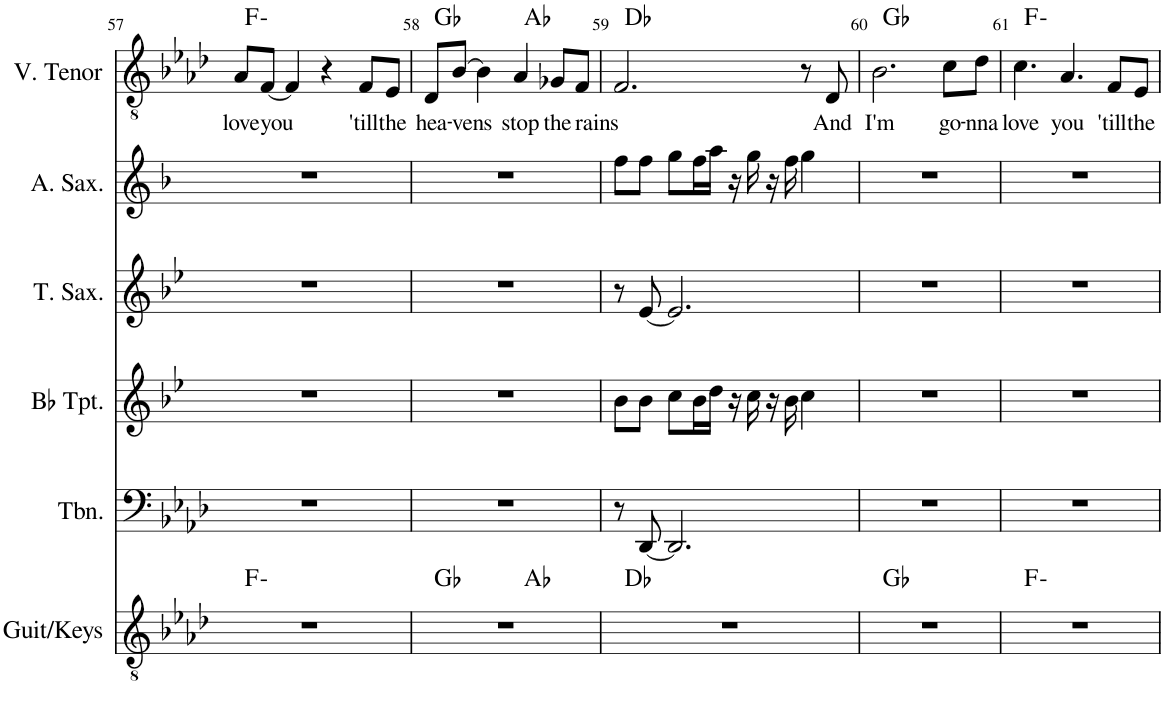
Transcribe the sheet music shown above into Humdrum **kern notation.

**kern	**harte	**kern	**kern	**kern	**kern	**kern	**text	**harte
*part6	*part6	*part5	*part4	*part3	*part2	*part1	*part1	*part1
*staff6	*	*staff5	*staff4	*staff3	*staff2	*staff1	*staff1	*
*I"Guit/Keys	*	*I"Trombone	*I"Bb Trumpet	*I"Tenor Saxophone	*I"Alto Saxophone	*I"V. Tenor	*	*
*I'Guit/Keys	*	*I'Tbn.	*I'Bb Tpt.	*I'T. Sax.	*I'A. Sax.	*I'V. Tenor	*	*
!!LO:PB:g=z
*clefGv2	*	*clefF4	*clefG2	*clefG2	*clefG2	*clefGv2	*	*
*	*	*	*Trd1c2	*Trd8c14	*Trd5c9	*	*	*
*k[b-e-a-d-]	*	*k[b-e-a-d-]	*k[b-e-]	*k[b-e-]	*k[b-]	*k[b-e-a-d-]	*	*
*M4/4	*	*M4/4	*M4/4	*M4/4	*M4/4	*M4/4	*	*
=57	=57	=57	=57	=57	=57	=57	=57	=57
!	!	!	!	!	!	!	!LO:LY:b	!
1r	F:min	1r	1r	1r	1r	8A-/L	love	F:min
!	!	!	!	!	!	!	!LO:LY:b	!
.	.	.	.	.	.	[8F/J	you	.
.	.	.	.	.	.	4F/]	.	.
.	.	.	.	.	.	4r	.	.
!	!	!	!	!	!	!	!LO:LY:b	!
.	.	.	.	.	.	8F/L	'till	.
!	!	!	!	!	!	!	!LO:LY:b	!
.	.	.	.	.	.	8E-/J	the	.
=58	=58	=58	=58	=58	=58	=58	=58	=58
!	!	!	!	!	!	!	!LO:LY:b	!
*^	*	*	*	*	*	*	*	*
1r	2ryy	Gb:maj	1r	1r	1r	1r	8D-/L	hea-	Gb:maj
!	!	!	!	!	!	!	!	!LO:LY:b	!
.	.	.	.	.	.	.	[8B-/J	-vens	.
.	.	.	.	.	.	.	4B-\]	.	.
!	!	!	!	!	!	!	!	!LO:LY:b	!
.	2ryy	Ab:maj	.	.	.	.	4A-/	stop	Ab:maj
!	!	!	!	!	!	!	!	!LO:LY:b	!
.	.	.	.	.	.	.	8G-X/L	the	.
!	!	!	!	!	!	!	!	!LO:LY:b	!
.	.	.	.	.	.	.	8F/J	rains	.
*v	*v	*	*	*	*	*	*	*	*
=59	=59	=59	=59	=59	=59	=59	=59	=59
1r	Db:maj	8r	8b-\L	8r	8ff\L	2.F/	.	Db:maj
.	.	[8DD-/	8b-\J	[8e-/	8ff\J	.	.	.
.	.	2.DD-/]	8cc\L	2.e-/]	8gg\L	.	.	.
.	.	.	16b-\L	.	16ff\L	.	.	.
.	.	.	16dd\JJ	.	16aa\JJ	.	.	.
.	.	.	16r	.	16r	.	.	.
.	.	.	16cc\	.	16gg\	.	.	.
.	.	.	16r	.	16r	.	.	.
.	.	.	16b-\	.	16ff\	.	.	.
.	.	.	4cc\	.	4gg\	8r	.	.
!	!	!	!	!	!	!	!LO:LY:b	!
.	.	.	.	.	.	8D-/	And	.
=60	=60	=60	=60	=60	=60	=60	=60	=60
!	!	!	!	!	!	!	!LO:LY:b	!
1r	Gb:maj	1r	1r	1r	1r	2.B-\	I'm	Gb:maj
!	!	!	!	!	!	!	!LO:LY:b	!
.	.	.	.	.	.	8c\L	go-	.
!	!	!	!	!	!	!	!LO:LY:b	!
.	.	.	.	.	.	8d-\J	-nna	.
=61	=61	=61	=61	=61	=61	=61	=61	=61
!	!	!	!	!	!	!	!LO:LY:b	!
1r	F:min	1r	1r	1r	1r	4.c\	love	F:min
!	!	!	!	!	!	!	!LO:LY:b	!
.	.	.	.	.	.	4.A-/	you	.
!	!	!	!	!	!	!	!LO:LY:b	!
.	.	.	.	.	.	8F/L	'till	.
!	!	!	!	!	!	!	!LO:LY:b	!
.	.	.	.	.	.	8E-/J	the	.
=	=	=	=	=	=	=	=	=
*-	*-	*-	*-	*-	*-	*-	*-	*-
